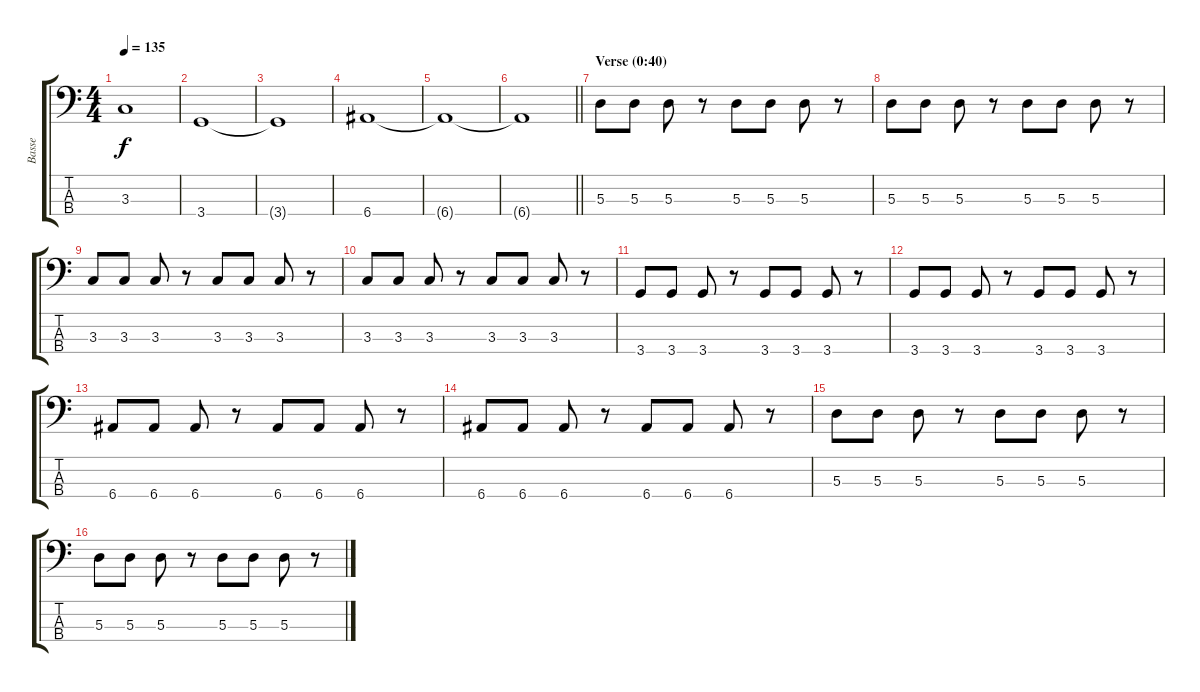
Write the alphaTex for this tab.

\track ("Basse" "Basse") {instrument electricbasspick}
\staff {score tabs}
\tuning (G2 D2 A1 E1) {hide}
\ts (4 4)
\tempo 135
\clef f4
\ks c
3.3{t}.1{dy f} |
3.4.1 |
3.4{t}.1 |
6.4.1 |
6.4{t}.1 |
\barLineRight lightlight
6.4{t}.1 |
\section ("" "Verse (0:40)")
5.3.8 5.3.8 5.3.8 r.8 5.3.8 5.3.8 5.3.8 r.8 |
5.3.8 5.3.8 5.3.8 r.8 5.3.8 5.3.8 5.3.8 r.8 |
3.3.8 3.3.8 3.3.8 r.8 3.3.8 3.3.8 3.3.8 r.8 |
3.3.8 3.3.8 3.3.8 r.8 3.3.8 3.3.8 3.3.8 r.8 |
3.4.8 3.4.8 3.4.8 r.8 3.4.8 3.4.8 3.4.8 r.8 |
3.4.8 3.4.8 3.4.8 r.8 3.4.8 3.4.8 3.4.8 r.8 |
6.4.8 6.4.8 6.4.8 r.8 6.4.8 6.4.8 6.4.8 r.8 |
6.4.8 6.4.8 6.4.8 r.8 6.4.8 6.4.8 6.4.8 r.8 |
5.3.8 5.3.8 5.3.8 r.8 5.3.8 5.3.8 5.3.8 r.8 |
5.3.8 5.3.8 5.3.8 r.8 5.3.8 5.3.8 5.3.8 r.8
